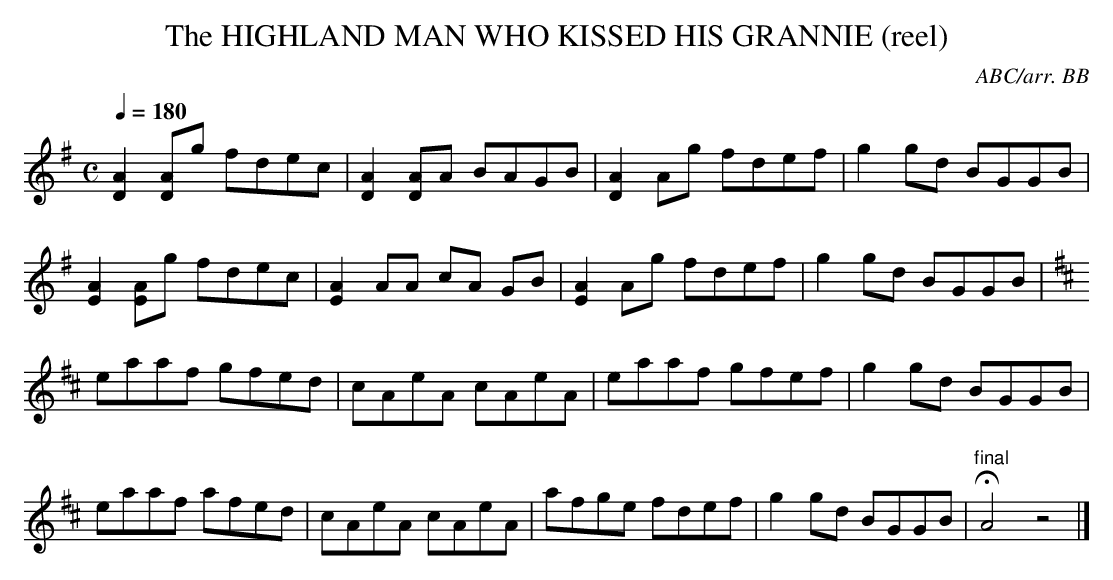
X:1
T:HIGHLAND MAN WHO KISSED HIS GRANNIE (reel), The
C:ABC/arr. BB
has the drone note as D, which I'm sure is the way that Turbit
played it. I personally think it should be E, so in the ABC
I changed measures 5-7 accordingly. See which version you prefer!
(And if you don't care about drones, just play A.)
Q:1/4=180
L:1/8
M:C
K:Ador
[A2D2] [AD]g fdec|[A2D2] [AD]A BAGB|[A2D2] Ag fdef|g2gd BGGB|
[A2E2] [AE]g fdec|[A2E2] AA cA GB|[A2E2] Ag fdef|g2gd BGGB|
K:Amix
eaaf gfed|cAeA cAeA|eaaf gfef|g2gd BGGB|
eaaf afed|cAeA cAeA|afge fdef|g2gd BGGB|"final"HA4z4|]
